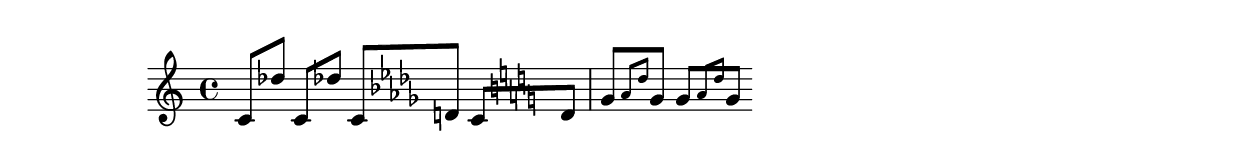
\version "2.17.6"
\header {
  texidoc = "Beams can be allowed to collide with grobs by overriding
the collision-interfaces property."
}

\relative c' {
  c8 [ des' ]
  \once \override Beam.collision-interfaces = #'(beam-interface
                                                   clef-interface
                                                   ;inline-accidental-interface
                                                   key-signature-interface
                                                   note-head-interface
                                                   time-signature-interface)
  c,8 [ des'! ]
  c, [ \key des \major d ]
  \once \override Beam.collision-interfaces = #'(beam-interface
                                                   clef-interface
                                                   inline-accidental-interface
                                                   ;key-signature-interface
                                                   note-head-interface
                                                   time-signature-interface)
  c [ \key c \major d ]
  g [ \grace { a [ d ] } g, ]
  \once \override Beam.collision-interfaces = #'(;beam-interface
                                                   clef-interface
                                                   inline-accidental-interface
                                                   key-signature-interface
                                                   note-head-interface
                                                   time-signature-interface)
  g [ \grace { a [ d ] } g, ]
}
